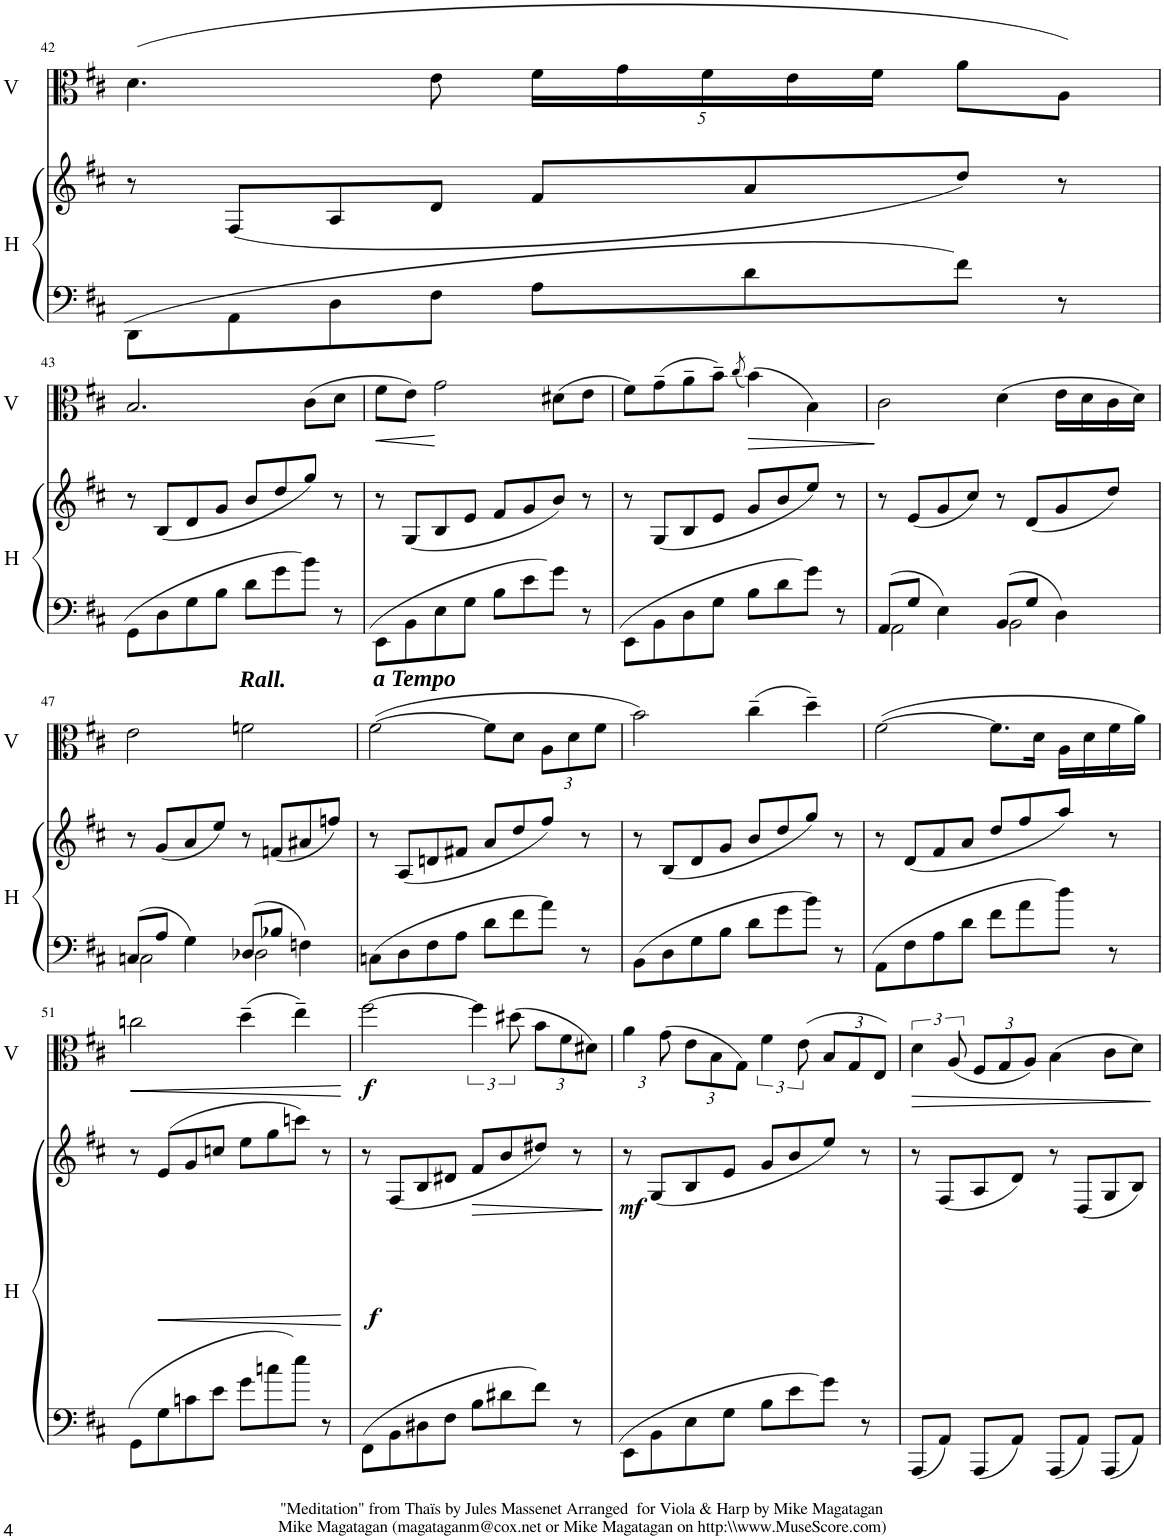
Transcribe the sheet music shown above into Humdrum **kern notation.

**kern	**kern	**dynam	**kern	**dynam
*part2	*part2	*part2	*part1	*part1
*staff3	*staff2	*staff2/3	*staff1	*staff1
*I"Harp	*	*	*I"Viola	*
*I'H	*	*	*I'V	*
!!LO:PB:g=z
*clefF4	*clefG2	*	*clefC3	*
*k[f#c#]	*k[f#c#]	*	*k[f#c#]	*
*M4/4	*M4/4	*	*M4/4	*
=42	=42	=42	=42	=42
8DD\L	8r	.	(4.d\	.
8AA\	(8F#/L	.	.	.
8D\	8A/	.	.	.
8F#\J	8d/J	.	8e\	.
*	*	*	*Xbrackettup	*
8A\L	8f#/L	.	20f#\LL	.
.	.	.	20g\	.
.	.	.	20f#\	.
8d\	8a/	.	.	.
.	.	.	20e\	.
.	.	.	20f#\JJ	.
8f#\J	8dd/J)	.	8a\L	.
8r	8r	.	8A\J)	.
!!LO:LB:g=z
=43	=43	=43	=43	=43
8GG\L	8r	.	2.B/	.
8D\	(8B/L	.	.	.
8G\	8d/	.	.	.
8B\J	8g/J	.	.	.
8d\L	8b/L	.	.	.
8g\	8dd/	.	.	.
8b\J	8gg/J)	.	(8c#\L	.
8r	8r	.	8d\J	.
=44	=44	=44	=44	=44
!	!	!	!	!LO:HP:b
8EE\L	8r	.	8f#\L	<
8BB\	(8G/L	.	8e\J)	.
8E\	8B/	.	2g\	[
8G\J	8e/J	.	.	.
8B\L	8f#/L	.	.	.
8e\	8g/	.	.	.
8g\J	8b/J)	.	(8d#X\L	.
8r	8r	.	8e\J	.
=45	=45	=45	=45	=45
8EE\L	8r	.	8f#\L)	.
8BB\	(8G/L	.	(8g~\	.
8D\	8B/	.	8a~\	.
8G\J	8e/J	.	8b~\J)	.
.	.	.	(8qcc#/	.
8B\L	8g/L	.	(4b\)	.
8d\	8b/	.	.	.
8g\J	8ee/J)	.	4B\)	.
8r	8r	.	.	.
=46	=46	=46	=46	=46
*^	*	*	*	*
8AA/L	2AA\	8r	.	2c#\	.
8G/J	.	(8e/L	.	.	.
4E\	.	8g/	.	.	.
.	.	8cc#/J)	.	.	.
8BB/L	2BB\	8r	.	(4d\	.
8G/J	.	(8d/L	.	.	.
4D\	.	8g/	.	16e\LL	.
.	.	.	.	16d\	.
.	.	8dd/J)	.	16c#\	.
.	.	.	.	16d\JJ)	.
!!LO:LB:g=z
=47	=47	=47	=47	=47	=47
8Cn/L	2C\	8r	.	2e\	.
8A/J	.	(8g/L	.	.	.
4G\	.	8a/	.	.	.
.	.	8ee/J)	.	.	.
!	!	!	!	!LO:TX:a:Bi:t=Rall.	!
8D-X/L	2D-\	8r	.	2fn\	.
8B-X/J	.	(8fn/L	.	.	.
4Fn\	.	8a#X/	.	.	.
.	.	8ffn/J)	.	.	.
*v	*v	*	*	*	*
=48	=48	=48	=48	=48
!	!	!	!LO:TX:a:Bi:t=a Tempo	!
8Cn\L	8r	.	([2f#\	.
8D\	(8A/L	.	.	.
8F#\	8dn/	.	.	.
8A\J	8f#X/J	.	.	.
8d\L	8a/L	.	8f#\L]	.
8f#\	8dd/	.	8d\J	.
8a\J	8ff#/J)	.	12A\L	.
.	.	.	12d\	.
8r	8r	.	.	.
.	.	.	12f#\J	.
=49	=49	=49	=49	=49
8BB\L	8r	.	2b\)	.
8D\	(8B/L	.	.	.
8G\	8d/	.	.	.
8B\J	8g/J	.	.	.
8d\L	8b/L	.	(4cc#~\	.
8g\	8dd/	.	.	.
8b\J	8gg/J)	.	4dd~\)	.
8r	8r	.	.	.
=50	=50	=50	=50	=50
8AA\L	8r	.	([2f#\	.
8F#\	(8d/L	.	.	.
8A\	8f#/	.	.	.
8d\J	8a/J	.	.	.
8f#\L	8dd/L	.	8.f#\L]	.
8a\	8ff#/	.	.	.
.	.	.	16d\Jk	.
8dd\J	8aa/J)	.	16A\LL	.
.	.	.	16d\	.
8r	8r	.	16f#\	.
.	.	.	16a\JJ)	.
!!LO:LB:g=z
=51	=51	=51	=51	=51
!	!	!	!	!LO:HP:b
8GG\L	8r	.	2ccn\	<
!	!	!LO:HP:b	!	!
8G\	(8e/L	<	.	.
8cn\	8g/	.	.	.
8e\J	8ccn/J	.	.	.
8g\L	8ee\L	.	(4dd~\	.
8ccn\	8gg\	.	.	.
8ee\J	8cccn\J)	.	4ee~\)	.
8r	8r	.	.	.
.	.	[	.	[
=52	=52	=52	=52	=52
!	!	!LO:DY:b	!	!LO:DY:b
8FF#\L	8r	f	[2ff#\	f
8BB\	(8F#/L	.	.	.
8D#X\	8B/	.	.	.
8F#\J	8d#X/J	.	.	.
!	!	!LO:HP:b	!	!
*	*	*	*brackettup	*
8B\L	8f#/L	>	6ff#\]	.
8d#X\	8b/	.	.	.
.	.	.	(12dd#X\	.
*	*	*	*Xbrackettup	*
8f#\J	8dd#X/J)	.	12b\L	.
.	.	.	12f#\	.
8r	8r	.	.	.
.	.	.	12d#X\J)	.
.	.	]	.	.
=53	=53	=53	=53	=53
!	!	!LO:DY:b	!	!
8EE\L	8r	mf	6a\	.
8BB\	(8G/L	.	.	.
.	.	.	(12g\	.
8E\	8B/	.	12e\L	.
.	.	.	12B\	.
8G\J	8e/J	.	.	.
.	.	.	12G\J)	.
*	*	*	*brackettup	*
8B\L	8g/L	.	6f#\	.
8e\	8b/	.	.	.
.	.	.	(12e\	.
*	*	*	*Xbrackettup	*
8g\J	8ee/J)	.	12B/L	.
.	.	.	12G/	.
8r	8r	.	.	.
.	.	.	12E/J)	.
=54	=54	=54	=54	=54
*	*	*	*brackettup	*
!	!	!	!	!LO:HP:b
8AAA/L	8r	.	6d\	>
8AA/J	(8F#/L	.	.	.
.	.	.	(12A/	.
*	*	*	*Xbrackettup	*
8AAA/L	8A/	.	12F#/L	.
.	.	.	12G/	.
8AA/J	8d/J)	.	.	.
.	.	.	12A/J)	.
8AAA/L	8r	.	(4B\	.
8AA/J	(8D/L	.	.	.
8AAA/L	8G/	.	8c#\L	.
8AA/J	8B/J)	.	8d\J)	.
.	.	.	.	]
=	=	=	=	=
*-	*-	*-	*-	*-
